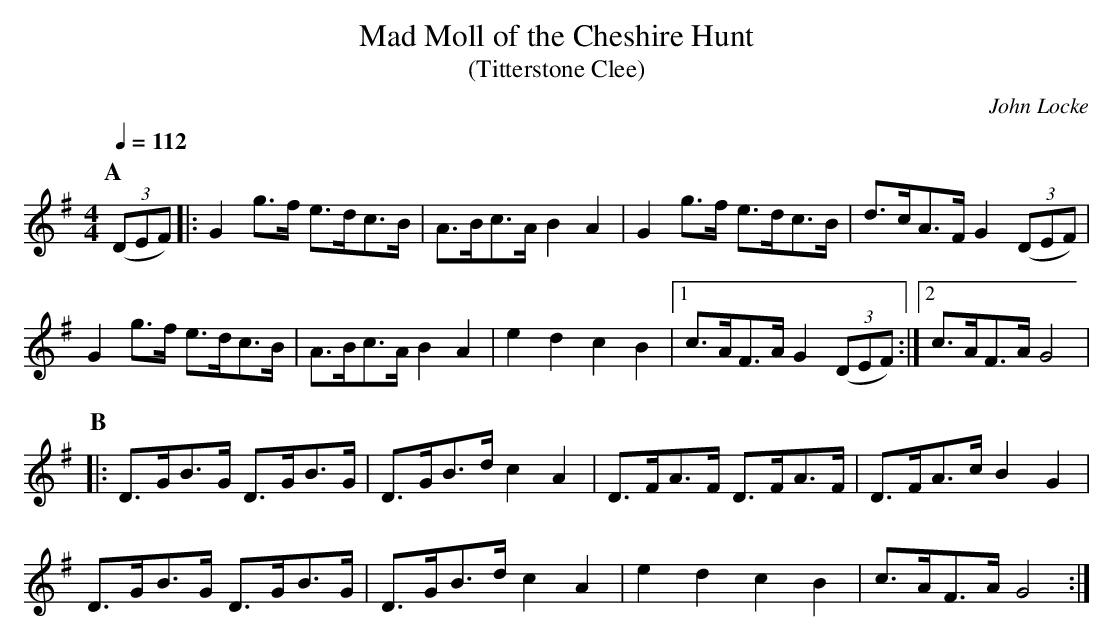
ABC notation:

X:1
T:Mad Moll of the Cheshire Hunt
T:(Titterstone Clee)
M:4/4
L:1/8
Q:1/4=112
C:John Locke
K:G
P:A
(3(DEF) |: G2 g>f e>dc>B | A>Bc>A B2A2 | G2 g>f e>dc>B |\
d>cA>F G2 (3(DEF) |
G2 g>f e>dc>B | A>Bc>A B2A2 | e2d2 c2B2 |1 c>AF>A G2 (3(DEF) :|2 c>AF>A G4 |
P:B
|: D>GB>G D>GB>G | D>GB>d c2A2 | D>FA>F D>FA>F | D>FA>c B2G2 |
D>GB>G D>GB>G | D>GB>d c2A2 | e2d2 c2B2 | c>AF>A G4 :|
